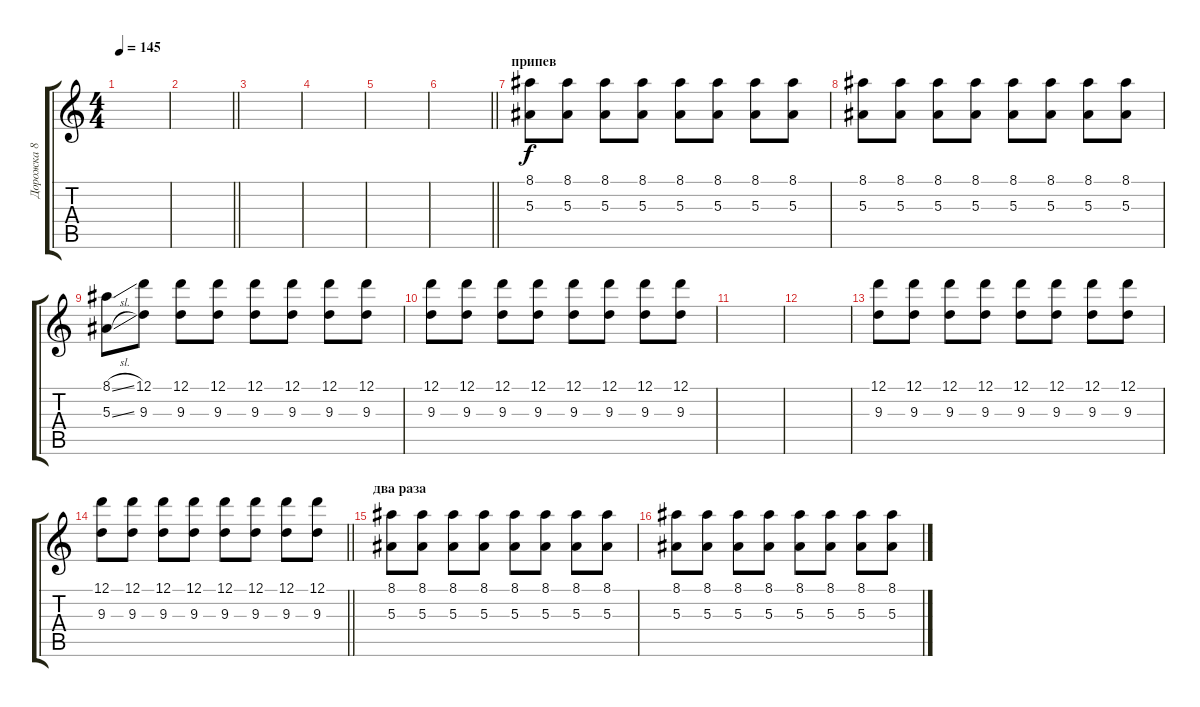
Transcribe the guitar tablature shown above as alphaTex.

\track ("Дорожка 8" "Дорожка 8") {instrument overdrivenguitar}
\staff {score tabs}
\tuning (D4 A3 F3 C3 G2 C2) {hide}
\ts (4 4)
\tempo 145
\clef g2
\ks c
|
\barLineRight lightlight
|
|
|
|
\barLineRight lightlight
|
\section ("" "припев")
(8.1 5.3).8{volume 12} (8.1 5.3).8 (8.1 5.3).8 (8.1 5.3).8 (8.1 5.3).8 (8.1 5.3).8 (8.1 5.3).8 (8.1 5.3).8 |
(8.1 5.3).8 (8.1 5.3).8 (8.1 5.3).8 (8.1 5.3).8 (8.1 5.3).8 (8.1 5.3).8 (8.1 5.3).8 (8.1 5.3).8 |
(8.1{sl} 5.3{sl}).8 (12.1 9.3).8 (12.1 9.3).8 (12.1 9.3).8 (12.1 9.3).8 (12.1 9.3).8 (12.1 9.3).8 (12.1 9.3).8 |
(12.1 9.3).8 (12.1 9.3).8 (12.1 9.3).8 (12.1 9.3).8 (12.1 9.3).8 (12.1 9.3).8 (12.1 9.3).8 (12.1 9.3).8 |
|
|
(12.1 9.3).8 (12.1 9.3).8 (12.1 9.3).8 (12.1 9.3).8 (12.1 9.3).8 (12.1 9.3).8 (12.1 9.3).8 (12.1 9.3).8 |
\barLineRight lightlight
(12.1 9.3).8 (12.1 9.3).8 (12.1 9.3).8 (12.1 9.3).8 (12.1 9.3).8 (12.1 9.3).8 (12.1 9.3).8 (12.1 9.3).8 |
\section ("" "два раза")
(8.1 5.3).8{volume 12} (8.1 5.3).8 (8.1 5.3).8 (8.1 5.3).8 (8.1 5.3).8 (8.1 5.3).8 (8.1 5.3).8 (8.1 5.3).8 |
(8.1 5.3).8 (8.1 5.3).8 (8.1 5.3).8 (8.1 5.3).8 (8.1 5.3).8 (8.1 5.3).8 (8.1 5.3).8 (8.1 5.3).8
